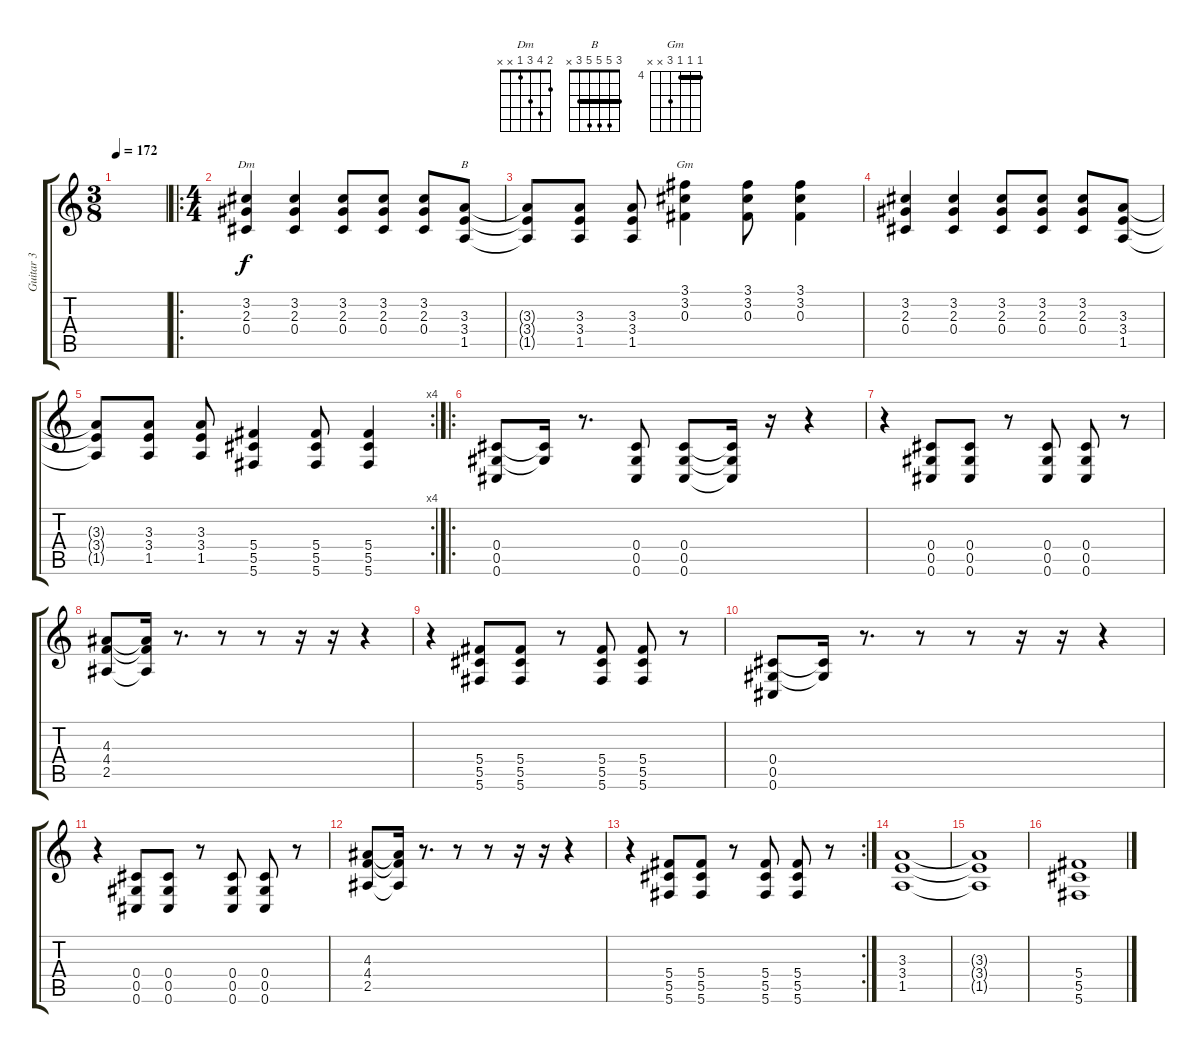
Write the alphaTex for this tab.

\track ("Guitar 3" "Guitar 3") {instrument overdrivenguitar}
\staff {score tabs}
\tuning (Eb4 Bb3 Gb3 Db3 Ab2 Db2) {hide}
\chord ("Dm" 2 4 3 1 x x)
\chord ("B" 3 5 5 5 3 x) {barre 3}
\chord ("Gm" 4 4 4 6 x x) {firstfret 4 barre 4}
\ts (3 8)
\tempo 172
\clef g2
\ks c
|
\ro
\ts (4 4)
(3.2 2.3 0.4).4{ch "Dm"} (3.2 2.3 0.4).4 (3.2 2.3 0.4).8 (3.2 2.3 0.4).8 (3.2 2.3 0.4).8 (3.3 3.4 1.5).8{ch "B"} |
(3.3{t} 3.4{t} 1.5{t}).8 (3.3 3.4 1.5).8 (3.3 3.4 1.5).8 (3.1 3.2 0.3).4{ch "Gm"} (3.1 3.2 0.3).8 (3.1 3.2 0.3).4 |
(3.2 2.3 0.4).4 (3.2 2.3 0.4).4 (3.2 2.3 0.4).8 (3.2 2.3 0.4).8 (3.2 2.3 0.4).8 (3.3 3.4 1.5).8 |
\rc 4
(3.3{t} 3.4{t} 1.5{t}).8 (3.3 3.4 1.5).8 (3.3 3.4 1.5).8 (5.4 5.5 5.6).4 (5.4 5.5 5.6).8 (5.4 5.5 5.6).4 |
\ro
(0.4 0.5 0.6).8 (0.4{t} 0.5{t}).16 r.8{d} (0.4 0.5 0.6).8 (0.4 0.5 0.6).8 (0.4{t} 0.5{t} 0.6{t}).16 r.16 r.4 |
r.4 (0.4 0.5 0.6).8 (0.4 0.5 0.6).8 r.8 (0.4 0.5 0.6).8 (0.4 0.5 0.6).8 r.8 |
(4.3 4.4 2.5).8 (4.3{t} 4.4{t} 2.5{t}).16 r.8{d} r.8 r.8 r.16 r.16 r.4 |
r.4 (5.4 5.5 5.6).8 (5.4 5.5 5.6).8 r.8 (5.4 5.5 5.6).8 (5.4 5.5 5.6).8 r.8 |
(0.4 0.5 0.6).8 (0.4{t} 0.5{t}).16 r.8{d} r.8 r.8 r.16 r.16 r.4 |
r.4 (0.4 0.5 0.6).8 (0.4 0.5 0.6).8 r.8 (0.4 0.5 0.6).8 (0.4 0.5 0.6).8 r.8 |
(4.3 4.4 2.5).8 (4.3{t} 4.4{t} 2.5{t}).16 r.8{d} r.8 r.8 r.16 r.16 r.4 |
\rc 2
r.4 (5.4 5.5 5.6).8 (5.4 5.5 5.6).8 r.8 (5.4 5.5 5.6).8 (5.4 5.5 5.6).8 r.8 |
(3.3 3.4 1.5).1 |
(3.3{t} 3.4{t} 1.5{t}).1 |
(5.4 5.5 5.6).1
